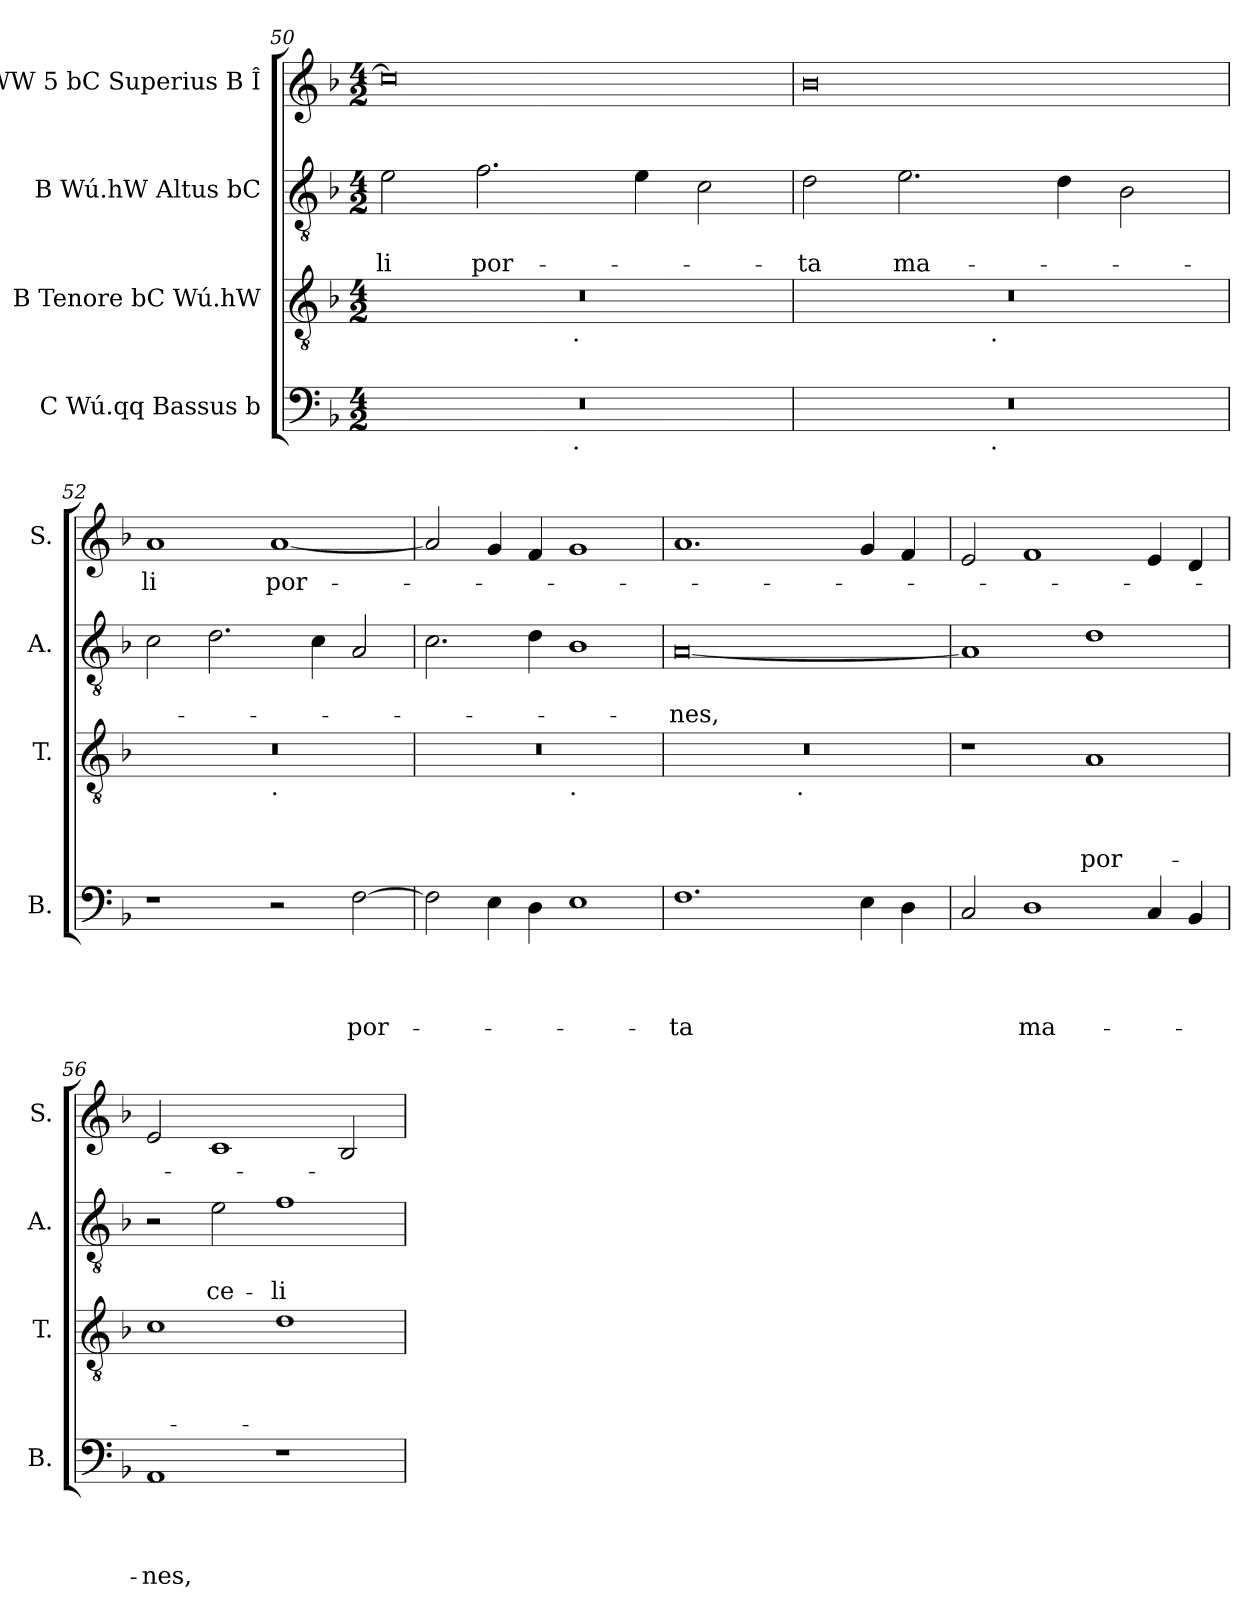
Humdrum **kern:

**kern	**text	**text	**text	**text	**kern	**text	**text	**text	**kern	**text	**text	**kern	**text
*part4	*part4	*part4	*part4	*part4	*part3	*part3	*part3	*part3	*part2	*part2	*part2	*part1	*part1
*staff4	*staff4	*staff4	*staff4	*staff4	*staff3	*staff3	*staff3	*staff3	*staff2	*staff2	*staff2	*staff1	*staff1
*I"C Wú.qq Bassus b	*	*	*	*	*I"B Tenore bC Wú.hW	*	*	*	*I"B Wú.hW Altus bC	*	*	*I"WW 5 bC Superius B Î	*
*I'B.	*	*	*	*	*I'T.	*	*	*	*I'A.	*	*	*I'S.	*
*clefF4	*	*	*	*	*clefGv2	*	*	*	*clefGv2	*	*	*clefG2	*
*k[b-]	*	*	*	*	*k[b-]	*	*	*	*k[b-]	*	*	*k[b-]	*
*F:	*	*	*	*	*F:	*	*	*	*F:	*	*	*F:	*
*M4/2	*	*	*	*	*M4/2	*	*	*	*M4/2	*	*	*M4/2	*
=50	=50	=50	=50	=50	=50	=50	=50	=50	=50	=50	=50	=50	=50
!	!	!	!	!	!	!	!	!	!	!	!LO:LY:b	!	!
*^	*	*	*	*	*^	*	*	*	*	*	*	*	*
0r	1ryy	.	.	.	.	0r	1ryy	.	.	.	2e\	.	-li	0cc]	.
!	!	!	!	!	!	!	!	!	!	!	!	!	!LO:LY:b	!	!
.	.	.	.	.	.	.	.	.	.	.	2.f\	.	por-	.	.
!	!	!	!	!	!	!	!LO:TX:b:t=.	!	!	!	!	!	!	!	!
!	!LO:TX:b:t=.	!	!	!	!	!	!	!	!	!	!	!	!	!	!
.	1ryy	.	.	.	.	.	1ryy	.	.	.	.	.	.	.	.
.	.	.	.	.	.	.	.	.	.	.	4e\	.	.	.	.
.	.	.	.	.	.	.	.	.	.	.	2c\	.	.	.	.
=51	=51	=51	=51	=51	=51	=51	=51	=51	=51	=51	=51	=51	=51	=51	=51
!	!	!	!	!	!	!	!	!	!	!	!	!	!LO:LY:b	!	!
0r	2ryy	.	.	.	.	0r	2ryy	.	.	.	2d\	.	-ta	0b-	.
!	!	!	!	!	!	!	!	!	!	!	!	!	!LO:LY:b	!	!
.	4...ryy	.	.	.	.	.	4...ryy	.	.	.	2.e\	.	ma-	.	.
!	!	!	!	!	!	!	!LO:TX:b:t=.	!	!	!	!	!	!	!	!
!	!LO:TX:b:t=.	!	!	!	!	!	!	!	!	!	!	!	!	!	!
.	1ryy	.	.	.	.	.	1ryy	.	.	.	.	.	.	.	.
.	.	.	.	.	.	.	.	.	.	.	4d\	.	.	.	.
.	.	.	.	.	.	.	.	.	.	.	2B-\	.	.	.	.
.	32ryy	.	.	.	.	.	32ryy	.	.	.	.	.	.	.	.
!!LO:LB:g=z
=52	=52	=52	=52	=52	=52	=52	=52	=52	=52	=52	=52	=52	=52	=52	=52
!	!	!	!	!	!	!	!	!	!	!	!	!	!	!	!LO:LY:b
*v	*v	*	*	*	*	*	*	*	*	*	*	*	*	*	*
1r	.	.	.	.	0r	1ryy	.	.	.	2c\	.	.	1a	-li
.	.	.	.	.	.	.	.	.	.	2.d\	.	.	.	.
!	!	!	!	!	!	!LO:TX:b:t=.	!	!	!	!	!	!	!	!
!	!	!	!	!	!	!	!	!	!	!	!	!	!	!LO:LY:b
2r	.	.	.	.	.	1ryy	.	.	.	.	.	.	[<1a	por-
.	.	.	.	.	.	.	.	.	.	4c\	.	.	.	.
!	!	!	!	!LO:LY:b	!	!	!	!	!	!	!	!	!	!
[>2F\	.	.	.	por-	.	.	.	.	.	2A/	.	.	.	.
=53	=53	=53	=53	=53	=53	=53	=53	=53	=53	=53	=53	=53	=53	=53
2F\]	.	.	.	.	0r	1ryy	.	.	.	2.c\	.	.	2a/]	.
4E\	.	.	.	.	.	.	.	.	.	.	.	.	4g/	.
4D\	.	.	.	.	.	.	.	.	.	4d\	.	.	4f/	.
!	!	!	!	!	!	!LO:TX:b:t=.	!	!	!	!	!	!	!	!
1E	.	.	.	.	.	1ryy	.	.	.	1B-	.	.	1g	.
=54	=54	=54	=54	=54	=54	=54	=54	=54	=54	=54	=54	=54	=54	=54
!	!	!	!	!LO:LY:b	!	!	!	!	!	!	!	!LO:LY:b	!	!
1.F	.	.	.	-ta	0r	2ryy	.	.	.	[<0A	.	-nes,	1.a	.
.	.	.	.	.	.	4...ryy	.	.	.	.	.	.	.	.
!	!	!	!	!	!	!LO:TX:b:t=.	!	!	!	!	!	!	!	!
.	.	.	.	.	.	1ryy	.	.	.	.	.	.	.	.
4E\	.	.	.	.	.	.	.	.	.	.	.	.	4g/	.
4D\	.	.	.	.	.	.	.	.	.	.	.	.	4f/	.
.	.	.	.	.	.	32ryy	.	.	.	.	.	.	.	.
*	*	*	*	*	*v	*v	*	*	*	*	*	*	*	*
=55	=55	=55	=55	=55	=55	=55	=55	=55	=55	=55	=55	=55	=55
2C/	.	.	.	.	1r	.	.	.	1A]	.	.	2e/	.
!	!	!	!	!LO:LY:b	!	!	!	!	!	!	!	!	!
1D	.	.	.	ma-	.	.	.	.	.	.	.	1f	.
!	!	!	!	!	!	!	!	!LO:LY:b	!	!	!	!	!
.	.	.	.	.	1A	.	.	por-	1d	.	.	.	.
4C/	.	.	.	.	.	.	.	.	.	.	.	4e/	.
4BB-/	.	.	.	.	.	.	.	.	.	.	.	4d/	.
=56	=56	=56	=56	=56	=56	=56	=56	=56	=56	=56	=56	=56	=56
!	!	!	!	!LO:LY:b	!	!	!	!	!	!	!	!	!
1AA	.	.	.	-nes,	1c	.	.	.	2r	.	.	2e/	.
!	!	!	!	!	!	!	!	!	!	!	!LO:LY:b	!	!
.	.	.	.	.	.	.	.	.	2e\	.	ce-	1c	.
!	!	!	!	!	!	!	!	!	!	!	!LO:LY:b	!	!
1r	.	.	.	.	1d	.	.	.	1f	.	-li	.	.
.	.	.	.	.	.	.	.	.	.	.	.	2B-/	.
=	=	=	=	=	=	=	=	=	=	=	=	=	=
*-	*-	*-	*-	*-	*-	*-	*-	*-	*-	*-	*-	*-	*-
